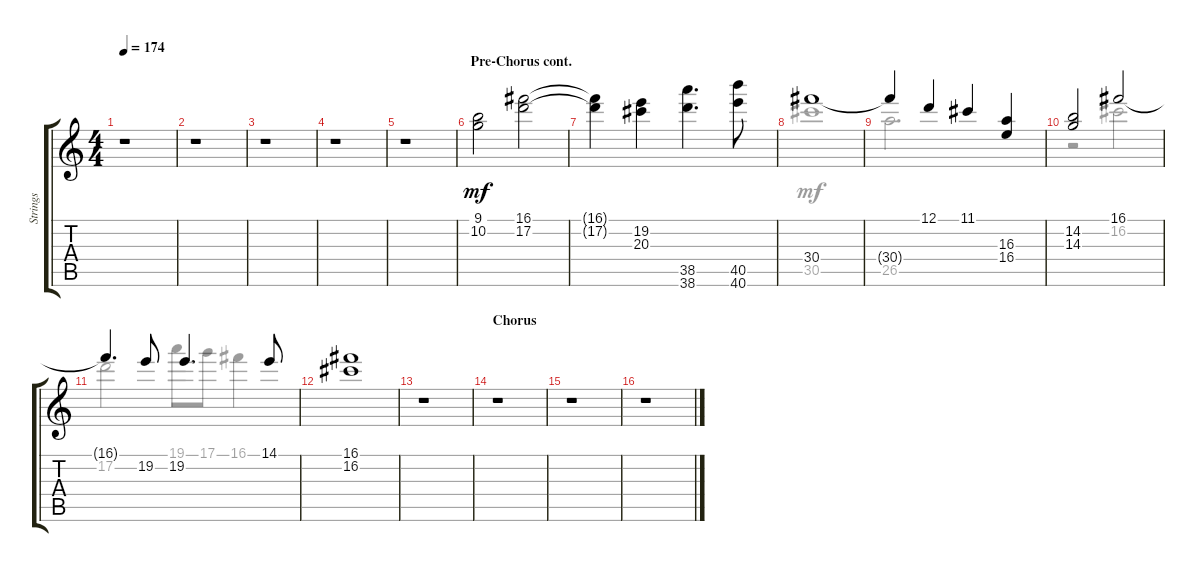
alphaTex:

\track ("Strings" "Strings") {instrument overdrivenguitar}
\staff {score tabs}
\tuning (D4 A3 F3 C3 G2 C2) {hide}
\voice
\ts (4 4)
\tempo 174
\clef g2
\ks aminor
r.1{dy mf} |
r.1 |
r.1 |
r.1 |
r.1 |
\section ("" "Pre-Chorus cont.")
(9.1 10.2).2 (16.1 17.2).2 |
(16.1{t} 17.2{t}).4 (19.2 20.3).4 (38.5 38.6).4{d} (40.5 40.6).8 |
30.4.1 |
30.4{t}.4 12.1.4 11.1.4 (16.3 16.4).4 |
(14.2 14.3).2 16.1.2 |
16.1{t}.4{d} 19.2.8 19.2.4{d} 14.1.8 |
(16.1 16.2).1 |
r.1 |
\section ("" "Chorus")
r.1 |
r.1 |
r.1
\voice
\clef g2
\ottava regular
\simile none
\ks aminor
|
|
|
|
|
|
|
30.5.1 |
26.5.2{d} |
r.2 16.2.2 |
17.2.2 19.1.8 17.1.8 16.1.4 |
|
|
|
|
